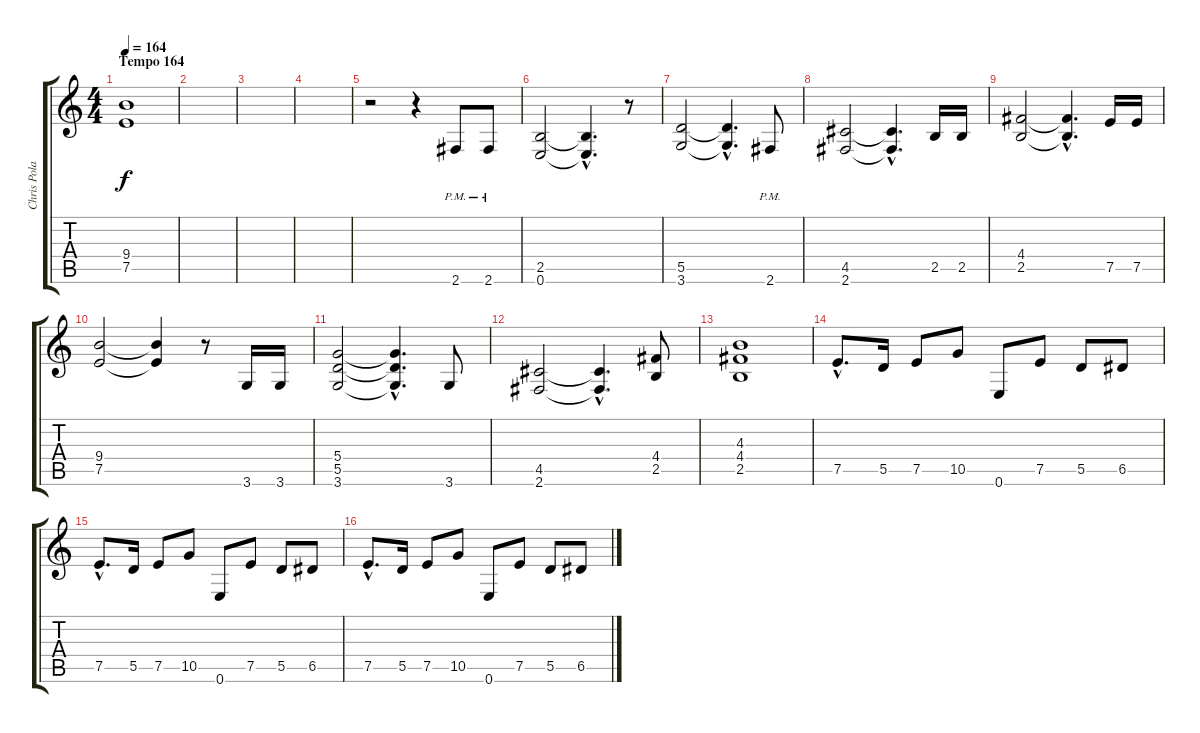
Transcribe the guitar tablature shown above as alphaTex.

\track ("Chris Poland (Guitar)" "Chris Pola") {instrument overdrivenguitar}
\staff {score tabs}
\tuning (E4 B3 G3 D3 A2 E2) {hide}
\ts (4 4)
\section ("" "Tempo 164")
\tempo 164
\clef g2
\ks c
(9.4{t} 7.5{t}).1{dy f} |
|
|
|
r.2 r.4 2.6{pm}.8 2.6{pm}.8 |
(2.5 0.6).2 (2.5{hac t} 0.6{hac t}).4{d} r.8 |
(5.5 3.6).2 (5.5{hac t} 3.6{hac t}).4{d} 2.6{pm}.8 |
(4.5 2.6).2 (4.5{hac t} 2.6{hac t}).4{d} 2.5.16 2.5.16 |
(4.4 2.5).2 (4.4{hac t} 2.5{hac t}).4{d} 7.5.16 7.5.16 |
(9.4 7.5).2 (9.4{t} 7.5{t}).4 r.8 3.6.16 3.6.16 |
(5.4 5.5 3.6).2 (5.4{hac t} 5.5{hac t} 3.6{hac t}).4{d} 3.6.8 |
(4.5 2.6).2 (4.5{hac t} 2.6{hac t}).4{d} (4.4 2.5).8 |
(4.3 4.4 2.5).1 |
7.5{hac}.8{d} 5.5.16 7.5.8 10.5.8 0.6.8 7.5.8 5.5.8 6.5.8 |
7.5{hac}.8{d} 5.5.16 7.5.8 10.5.8 0.6.8 7.5.8 5.5.8 6.5.8 |
7.5{hac}.8{d} 5.5.16 7.5.8 10.5.8 0.6.8 7.5.8 5.5.8 6.5.8
